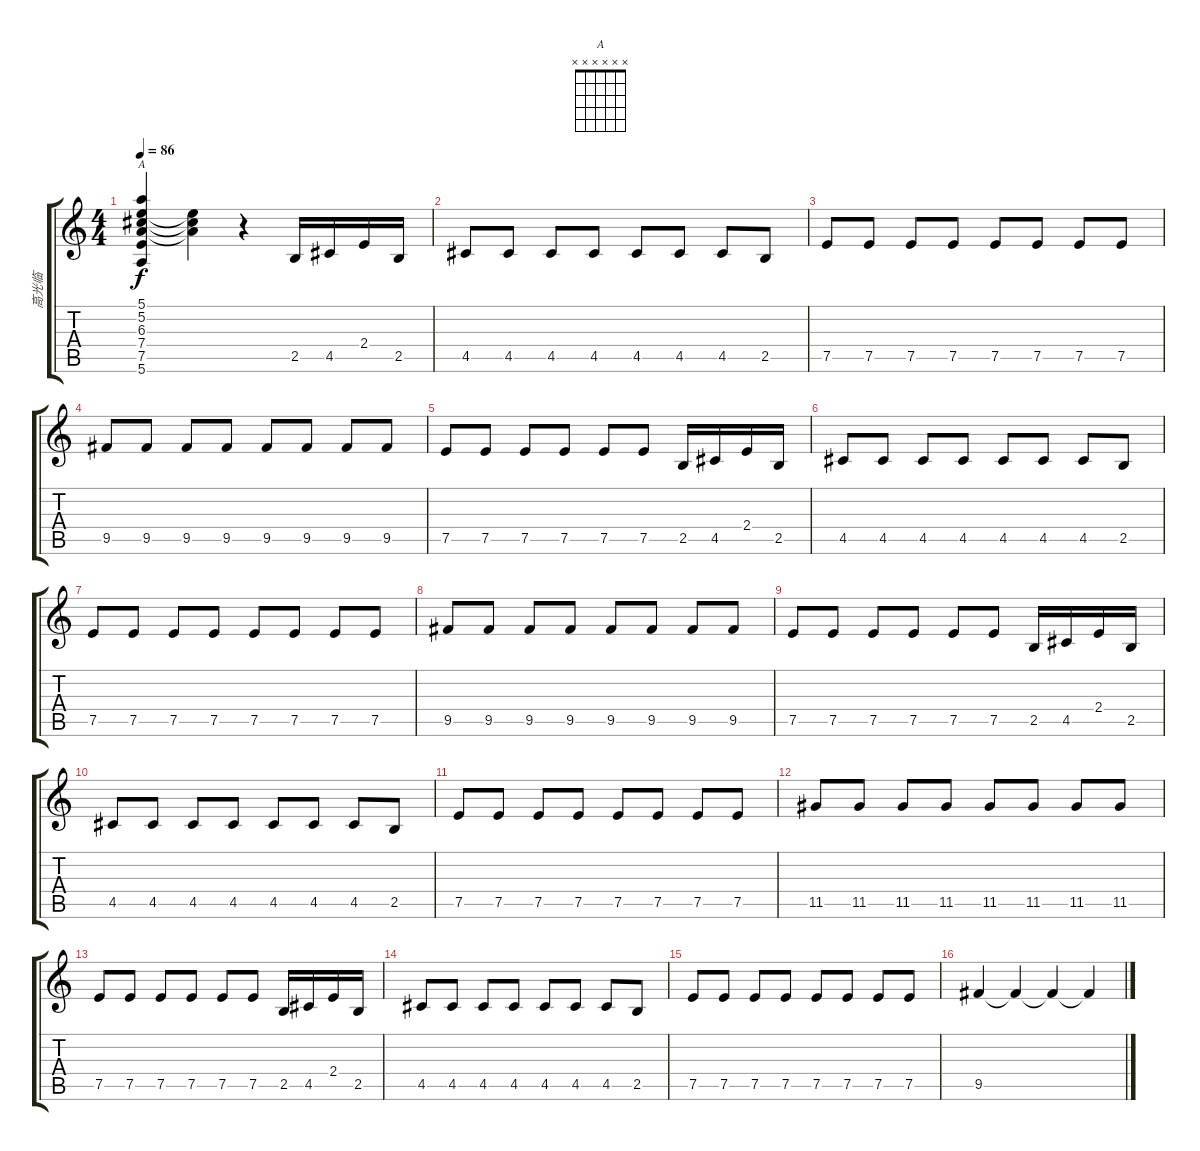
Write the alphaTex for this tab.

\track ("高光临" "高光临") {instrument acousticguitarnylon}
\staff {score tabs}
\tuning (E4 B3 G3 D3 A2 E2) {hide}
\chord ("A" x x x x x x)
\ts (4 4)
\tempo 86
\clef g2
\ks c
(5.1 5.2 6.3 7.4 7.5 5.6).4{ch "A" dy f} (5.2{t} 6.3{t} 7.4{t}).4 r.4 2.5.16 4.5.16 2.4.16 2.5.16 |
4.5.8 4.5.8 4.5.8 4.5.8 4.5.8 4.5.8 4.5.8 2.5.8 |
7.5.8 7.5.8 7.5.8 7.5.8 7.5.8 7.5.8 7.5.8 7.5.8 |
9.5.8 9.5.8 9.5.8 9.5.8 9.5.8 9.5.8 9.5.8 9.5.8 |
7.5.8 7.5.8 7.5.8 7.5.8 7.5.8 7.5.8 2.5.16 4.5.16 2.4.16 2.5.16 |
4.5.8 4.5.8 4.5.8 4.5.8 4.5.8 4.5.8 4.5.8 2.5.8 |
7.5.8 7.5.8 7.5.8 7.5.8 7.5.8 7.5.8 7.5.8 7.5.8 |
9.5.8 9.5.8 9.5.8 9.5.8 9.5.8 9.5.8 9.5.8 9.5.8 |
7.5.8 7.5.8 7.5.8 7.5.8 7.5.8 7.5.8 2.5.16 4.5.16 2.4.16 2.5.16 |
4.5.8 4.5.8 4.5.8 4.5.8 4.5.8 4.5.8 4.5.8 2.5.8 |
7.5.8 7.5.8 7.5.8 7.5.8 7.5.8 7.5.8 7.5.8 7.5.8 |
11.5.8 11.5.8 11.5.8 11.5.8 11.5.8 11.5.8 11.5.8 11.5.8 |
7.5.8 7.5.8 7.5.8 7.5.8 7.5.8 7.5.8 2.5.16 4.5.16 2.4.16 2.5.16 |
4.5.8 4.5.8 4.5.8 4.5.8 4.5.8 4.5.8 4.5.8 2.5.8 |
7.5.8 7.5.8 7.5.8 7.5.8 7.5.8 7.5.8 7.5.8 7.5.8 |
9.5.4 9.5{t}.4 9.5{t}.4 9.5{t}.4
